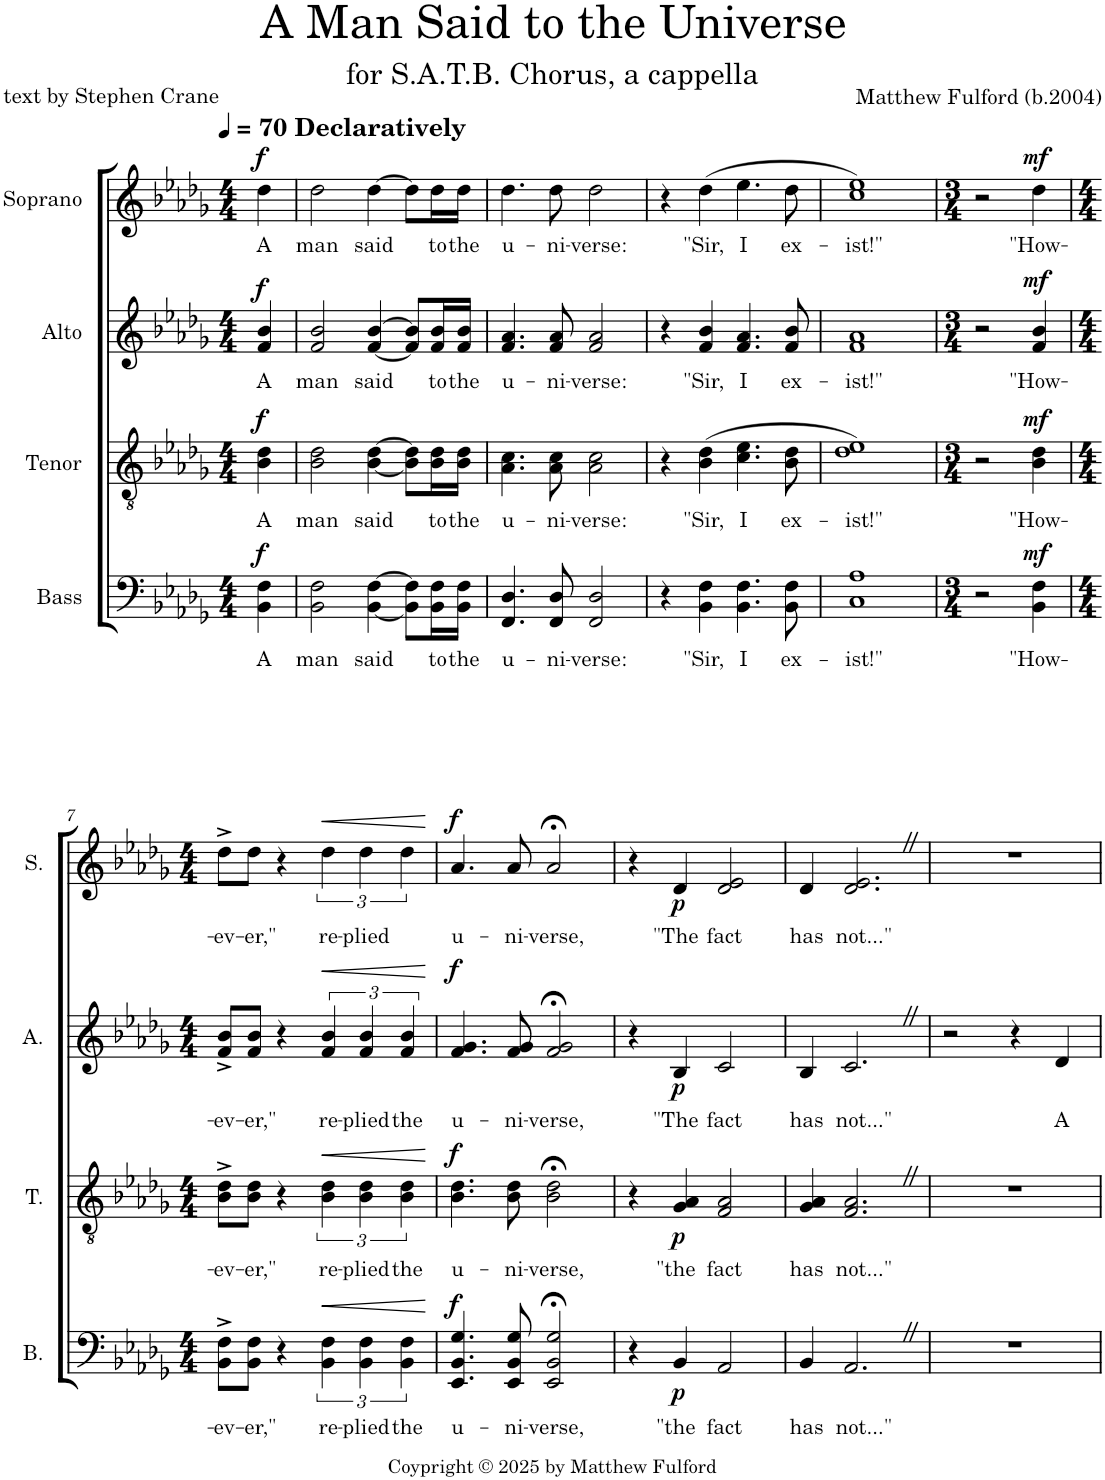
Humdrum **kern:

**kern	**text	**dynam	**kern	**text	**dynam	**kern	**text	**dynam	**kern	**text	**dynam
*part4	*part4	*part4	*part3	*part3	*part3	*part2	*part2	*part2	*part1	*part1	*part1
*staff4	*staff4	*staff4	*staff3	*staff3	*staff3	*staff2	*staff2	*staff2	*staff1	*staff1	*staff1
*I"Bass	*	*	*I"Tenor	*	*	*I"Alto	*	*	*I"Soprano	*	*
*I'B.	*	*	*I'T.	*	*	*I'A.	*	*	*I'S.	*	*
*clefF4	*	*	*clefGv2	*	*	*clefG2	*	*	*clefG2	*	*
*k[b-e-a-d-g-]	*	*	*k[b-e-a-d-g-]	*	*	*k[b-e-a-d-g-]	*	*	*k[b-e-a-d-g-]	*	*
*M4/4	*	*	*M4/4	*	*	*M4/4	*	*	*M4/4	*	*
*MM70	*	*	*MM70	*	*	*MM70	*	*	*MM70	*	*
=1	=1	=1	=1	=1	=1	=1	=1	=1	=1	=1	=1
!	!	!	!	!	!	!	!	!	!LO:TX:a:B:t=Declaratively	!	!
!	!LO:LY:b	!LO:DY:a	!	!LO:LY:b	!LO:DY:a	!	!LO:LY:b	!LO:DY:a	!	!LO:LY:b	!LO:DY:a
4BB-\ 4F\	A	f	4B-\ 4d-\	A	f	4f/ 4b-/	A	f	4dd-\	A	f
=2	=2	=2	=2	=2	=2	=2	=2	=2	=2	=2	=2
!	!LO:LY:b	!	!	!LO:LY:b	!	!	!LO:LY:b	!	!	!LO:LY:b	!
2BB-\ 2F\	man	.	2B-\ 2d-\	man	.	2f/ 2b-/	man	.	2dd-\	man	.
!	!LO:LY:b	!	!	!LO:LY:b	!	!	!LO:LY:b	!	!	!LO:LY:b	!
[4BB-\ [4F\	said	.	[4B-\ [4d-\	said	.	[4f/ [4b-/	said	.	[4dd-\	said	.
8BB-\] 8F\]L	.	.	8B-\] 8d-\]L	.	.	8f/] 8b-/]L	.	.	8dd-\L]	.	.
!	!LO:LY:b	!	!	!LO:LY:b	!	!	!LO:LY:b	!	!	!LO:LY:b	!
16BB-\ 16F\L	to	.	16B-\ 16d-\L	to	.	16f/ 16b-/L	to	.	16dd-\L	to	.
!	!LO:LY:b	!	!	!LO:LY:b	!	!	!LO:LY:b	!	!	!LO:LY:b	!
16BB-\ 16F\JJ	the	.	16B-\ 16d-\JJ	the	.	16f/ 16b-/JJ	the	.	16dd-\JJ	the	.
=3	=3	=3	=3	=3	=3	=3	=3	=3	=3	=3	=3
!	!LO:LY:b	!	!	!LO:LY:b	!	!	!LO:LY:b	!	!	!LO:LY:b	!
4.FF/ 4.D-/	u-	.	4.A-\ 4.c\	u-	.	4.f/ 4.a-/	u-	.	4.dd-\	u-	.
!	!LO:LY:b	!	!	!LO:LY:b	!	!	!LO:LY:b	!	!	!LO:LY:b	!
8FF/ 8D-/	-ni-	.	8A-\ 8c\	-ni-	.	8f/ 8a-/	-ni-	.	8dd-\	-ni-	.
!	!LO:LY:b	!	!	!LO:LY:b	!	!	!LO:LY:b	!	!	!LO:LY:b	!
2FF/ 2D-/	-verse:	.	2A-\ 2c\	-verse:	.	2f/ 2a-/	-verse:	.	2dd-\	-verse:	.
=4	=4	=4	=4	=4	=4	=4	=4	=4	=4	=4	=4
4r	.	.	4r	.	.	4r	.	.	4r	.	.
!	!LO:LY:b	!	!	!LO:LY:b	!	!	!LO:LY:b	!	!	!LO:LY:b	!
4BB-\ 4F\	"Sir,	.	(4B-\ 4d-\	"Sir,	.	4f/ 4b-/	"Sir,	.	(4dd-\	"Sir,	.
!	!LO:LY:b	!	!	!LO:LY:b	!	!	!LO:LY:b	!	!	!LO:LY:b	!
4.BB-\ 4.F\	I	.	4.c\ 4.e-\	I	.	4.f/ 4.a-/	I	.	4.ee-\	I	.
!	!LO:LY:b	!	!	!LO:LY:b	!	!	!LO:LY:b	!	!	!LO:LY:b	!
8BB-\ 8F\	ex-	.	8B-\ 8d-\	ex-	.	8f/ 8b-/	ex-	.	8dd-\	ex-	.
=5	=5	=5	=5	=5	=5	=5	=5	=5	=5	=5	=5
!	!LO:LY:b	!	!	!LO:LY:b	!	!	!LO:LY:b	!	!	!LO:LY:b	!
1C 1A-	-ist!"	.	1d- 1e-)	-ist!"	.	1f 1a-	-ist!"	.	1cc 1ee-)	-ist!"	.
=6	=6	=6	=6	=6	=6	=6	=6	=6	=6	=6	=6
*M3/4	*	*	*M3/4	*	*	*M3/4	*	*	*M3/4	*	*
2r	.	.	2r	.	.	2r	.	.	2r	.	.
!	!LO:LY:b	!LO:DY:a	!	!LO:LY:b	!LO:DY:a	!	!LO:LY:b	!LO:DY:a	!	!LO:LY:b	!LO:DY:a
4BB-\ 4F\	"How-	mf	4B-\ 4d-\	"How-	mf	4f/ 4b-/	"How-	mf	4dd-\	"How-	mf
!!LO:LB:g=z
=7	=7	=7	=7	=7	=7	=7	=7	=7	=7	=7	=7
*M4/4	*	*	*M4/4	*	*	*M4/4	*	*	*M4/4	*	*
!	!LO:LY:b	!	!	!LO:LY:b	!	!	!LO:LY:b	!	!	!LO:LY:b	!
8BB-\^ 8F\^L	-ev-	.	8B-\^ 8d-\^L	-ev-	.	8f/^ 8b-/^L	-ev-	.	8dd-^\L	-ev-	.
!	!LO:LY:b	!	!	!LO:LY:b	!	!	!LO:LY:b	!	!	!LO:LY:b	!
8BB-\ 8F\J	-er,"	.	8B-\ 8d-\J	-er,"	.	8f/ 8b-/J	-er,"	.	8dd-\J	-er,"	.
4r	.	.	4r	.	.	4r	.	.	4r	.	.
!	!LO:LY:b	!LO:HP:b	!	!LO:LY:b	!LO:HP:b	!	!LO:LY:b	!LO:HP:b	!	!LO:LY:b	!LO:HP:b
6BB-\ 6F\	re-	<	6B-\ 6d-\	re-	<	6f/ 6b-/	re-	<	6dd-\	re-	<
!	!LO:LY:b	!	!	!LO:LY:b	!	!	!LO:LY:b	!	!	!LO:LY:b	!
6BB-\ 6F\	-plied	.	6B-\ 6d-\	-plied	.	6f/ 6b-/	-plied	.	6dd-\	-plied	.
!	!LO:LY:b	!	!	!LO:LY:b	!	!	!LO:LY:b	!	!	!LO:LY:b	!
6BB-\ 6F\	the	.	6B-\ 6d-\	the	.	6f/ 6b-/	the	.	6dd-\	the	.
.	.	[	.	.	[	.	.	[	.	.	[
=8	=8	=8	=8	=8	=8	=8	=8	=8	=8	=8	=8
!	!LO:LY:b	!LO:DY:a	!	!LO:LY:b	!LO:DY:a	!	!LO:LY:b	!LO:DY:a	!	!LO:LY:b	!LO:DY:a
4.EE-/ 4.BB-/ 4.G-/	u-	f	4.B-\ 4.d-\	u-	f	4.f/ 4.g-/	u-	f	4.a-/	u-	f
!	!LO:LY:b	!	!	!LO:LY:b	!	!	!LO:LY:b	!	!	!LO:LY:b	!
8EE-/ 8BB-/ 8G-/	-ni-	.	8B-\ 8d-\	-ni-	.	8f/ 8g-/	-ni-	.	8a-/	-ni-	.
!	!LO:LY:b	!	!	!LO:LY:b	!	!	!LO:LY:b	!	!	!LO:LY:b	!
2EE-/;< 2BB-/;< 2G-/;<	-verse,	.	2B-\;< 2d-\;<	-verse,	.	2f/;< 2g-/;<	-verse,	.	2a-;</	-verse,	.
=9	=9	=9	=9	=9	=9	=9	=9	=9	=9	=9	=9
4r	.	.	4r	.	.	4r	.	.	4r	.	.
!	!LO:LY:b	!LO:DY:b	!	!LO:LY:b	!LO:DY:b	!	!LO:LY:b	!LO:DY:b	!	!LO:LY:b	!LO:DY:b
4BB-/	"the	p	4G-/ 4A-/	"the	p	4B-/	"The	p	4d-/	"The	p
!	!LO:LY:b	!	!	!LO:LY:b	!	!	!LO:LY:b	!	!	!LO:LY:b	!
2AA-/	fact	.	2F/ 2A-/	fact	.	2c/	fact	.	2d-/ 2e-/	fact	.
=10	=10	=10	=10	=10	=10	=10	=10	=10	=10	=10	=10
!	!LO:LY:b	!	!	!LO:LY:b	!	!	!LO:LY:b	!	!	!LO:LY:b	!
4BB-/	has	.	4G-/ 4A-/	has	.	4B-/	has	.	4d-/	has	.
!	!LO:LY:b	!	!	!LO:LY:b	!	!	!LO:LY:b	!	!	!LO:LY:b	!
2.AA-Z/	not..."	.	2.F/Z 2.A-/Z	not..."	.	2.cZ/	not..."	.	2.d-/Z 2.e-/Z	not..."	.
=11	=11	=11	=11	=11	=11	=11	=11	=11	=11	=11	=11
1r	.	.	1r	.	.	2r	.	.	1r	.	.
.	.	.	.	.	.	4r	.	.	.	.	.
!	!	!	!	!	!	!	!LO:LY:b	!	!	!	!
.	.	.	.	.	.	4d-/	A	.	.	.	.
=	=	=	=	=	=	=	=	=	=	=	=
*-	*-	*-	*-	*-	*-	*-	*-	*-	*-	*-	*-
